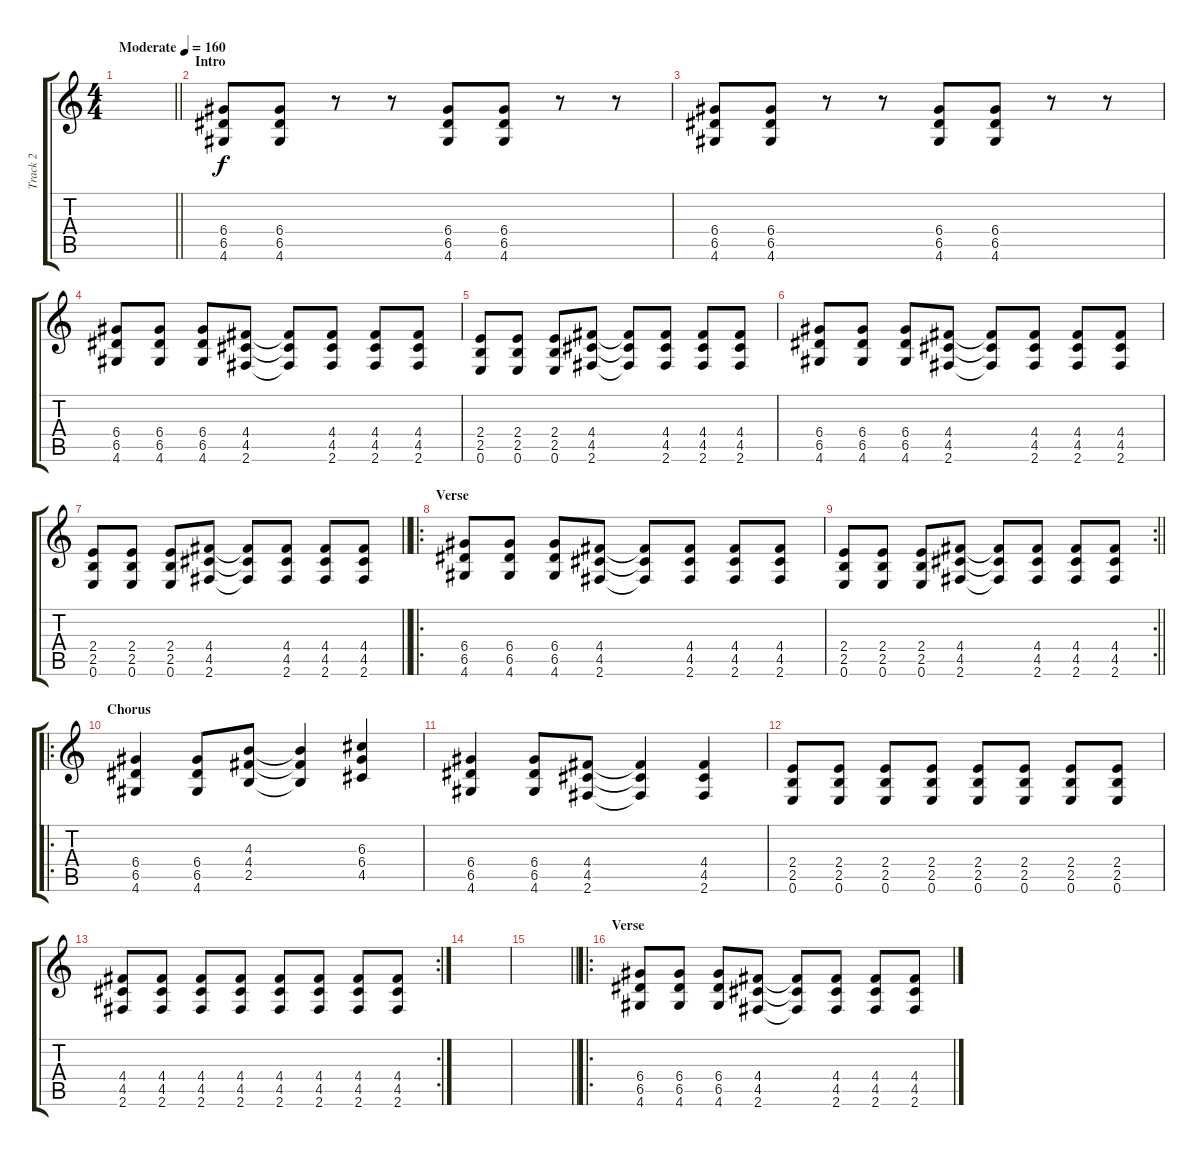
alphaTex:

\track ("Track 2" "Track 2") {instrument distortionguitar}
\staff {score tabs}
\tuning (E4 B3 G3 D3 A2 E2) {hide}
\ts (4 4)
\tempo (160 "Moderate")
\clef g2
\barLineRight lightlight
\ks c
|
\section ("" "Intro")
(6.4 6.5 4.6).8 (6.4 6.5 4.6).8 r.8 r.8 (6.4 6.5 4.6).8 (6.4 6.5 4.6).8 r.8 r.8 |
(6.4 6.5 4.6).8 (6.4 6.5 4.6).8 r.8 r.8 (6.4 6.5 4.6).8 (6.4 6.5 4.6).8 r.8 r.8 |
(6.4 6.5 4.6).8 (6.4 6.5 4.6).8 (6.4 6.5 4.6).8 (4.4 4.5 2.6).8 (4.4{t} 4.5{t} 2.6{t}).8 (4.4 4.5 2.6).8 (4.4 4.5 2.6).8 (4.4 4.5 2.6).8 |
(2.4 2.5 0.6).8 (2.4 2.5 0.6).8 (2.4 2.5 0.6).8 (4.4 4.5 2.6).8 (4.4{t} 4.5{t} 2.6{t}).8 (4.4 4.5 2.6).8 (4.4 4.5 2.6).8 (4.4 4.5 2.6).8 |
(6.4 6.5 4.6).8 (6.4 6.5 4.6).8 (6.4 6.5 4.6).8 (4.4 4.5 2.6).8 (4.4{t} 4.5{t} 2.6{t}).8 (4.4 4.5 2.6).8 (4.4 4.5 2.6).8 (4.4 4.5 2.6).8 |
\barLineRight lightlight
(2.4 2.5 0.6).8 (2.4 2.5 0.6).8 (2.4 2.5 0.6).8 (4.4 4.5 2.6).8 (4.4{t} 4.5{t} 2.6{t}).8 (4.4 4.5 2.6).8 (4.4 4.5 2.6).8 (4.4 4.5 2.6).8 |
\ro
\section ("" "Verse")
(6.4 6.5 4.6).8 (6.4 6.5 4.6).8 (6.4 6.5 4.6).8 (4.4 4.5 2.6).8 (4.4{t} 4.5{t} 2.6{t}).8 (4.4 4.5 2.6).8 (4.4 4.5 2.6).8 (4.4 4.5 2.6).8 |
\rc 2
\barLineRight lightlight
(2.4 2.5 0.6).8 (2.4 2.5 0.6).8 (2.4 2.5 0.6).8 (4.4 4.5 2.6).8 (4.4{t} 4.5{t} 2.6{t}).8 (4.4 4.5 2.6).8 (4.4 4.5 2.6).8 (4.4 4.5 2.6).8 |
\ro
\section ("" "Chorus")
(6.4 6.5 4.6).4 (6.4 6.5 4.6).8 (4.3 4.4 2.5).8 (4.3{t} 4.4{t} 2.5{t}).4 (6.3 6.4 4.5).4 |
(6.4 6.5 4.6).4 (6.4 6.5 4.6).8 (4.4 4.5 2.6).8 (4.4{t} 4.5{t} 2.6{t}).4 (4.4 4.5 2.6).4 |
(2.4 2.5 0.6).8 (2.4 2.5 0.6).8 (2.4 2.5 0.6).8 (2.4 2.5 0.6).8 (2.4 2.5 0.6).8 (2.4 2.5 0.6).8 (2.4 2.5 0.6).8 (2.4 2.5 0.6).8 |
\rc 2
(4.4 4.5 2.6).8 (4.4 4.5 2.6).8 (4.4 4.5 2.6).8 (4.4 4.5 2.6).8 (4.4 4.5 2.6).8 (4.4 4.5 2.6).8 (4.4 4.5 2.6).8 (4.4 4.5 2.6).8 |
|
\barLineRight lightlight
|
\ro
\section ("" "Verse")
(6.4 6.5 4.6).8 (6.4 6.5 4.6).8 (6.4 6.5 4.6).8 (4.4 4.5 2.6).8 (4.4{t} 4.5{t} 2.6{t}).8 (4.4 4.5 2.6).8 (4.4 4.5 2.6).8 (4.4 4.5 2.6).8
